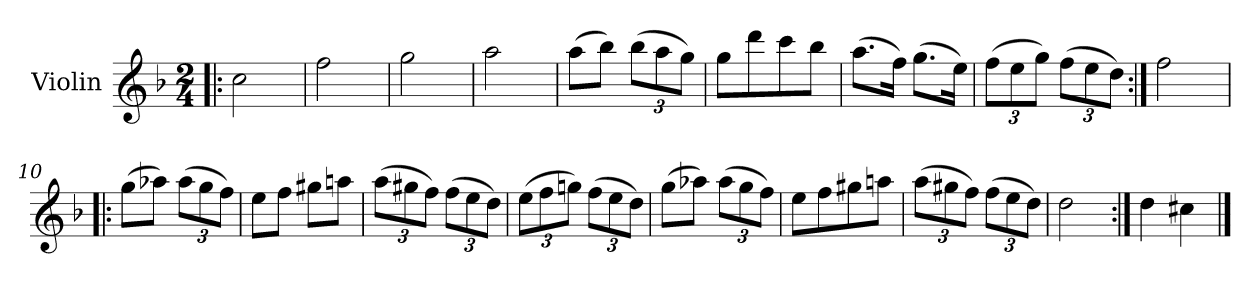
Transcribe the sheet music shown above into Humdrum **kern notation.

**kern
*part1
*staff1
*I"Violin
*I'Vln.
*clefG2
*k[b-]
*F:
*M2/4
=1!|:
2cc\
=2
2ff\
=3
2gg\
=4
2aa\
=5
(>8aa\L
8bb-\J)
*Xbrackettup
(>12bb-\L
12aa\
12gg\J)
=6
8gg\L
8ddd\
8ccc\
8bb-\J
=7
(>8.aa\L
16ff\Jk)
(>8.gg\L
16ee\Jk)
!!LO:LB:g=z
=8
(>12ff\L
12ee\
12gg\J)
(>12ff\L
12ee\
12dd\J)
=9:|!
2ff\
=10!|:
(>8gg\L
8aa-X\J)
(>12aa-\L
12gg\
12ff\J)
=11
8ee\L
8ff\J
8gg#X\L
8aan\J
=12
(>12aa\L
12gg#X\
12ff\J)
(>12ff\L
12ee\
12dd\J)
!!LO:LB:g=z
=13
(>12ee\L
12ff\
12ggn\J)
(>12ff\L
12ee\
12dd\J)
=14
(>8gg\L
8aa-X\J)
(>12aa-\L
12gg\
12ff\J)
=15
8ee\L
8ff\
8gg#X\
8aan\J
=16
(>12aa\L
12gg#X\
12ff\J)
(>12ff\L
12ee\
12dd\J)
=17
2dd\
=18:|!
4dd\
4cc#X\
==
*-
